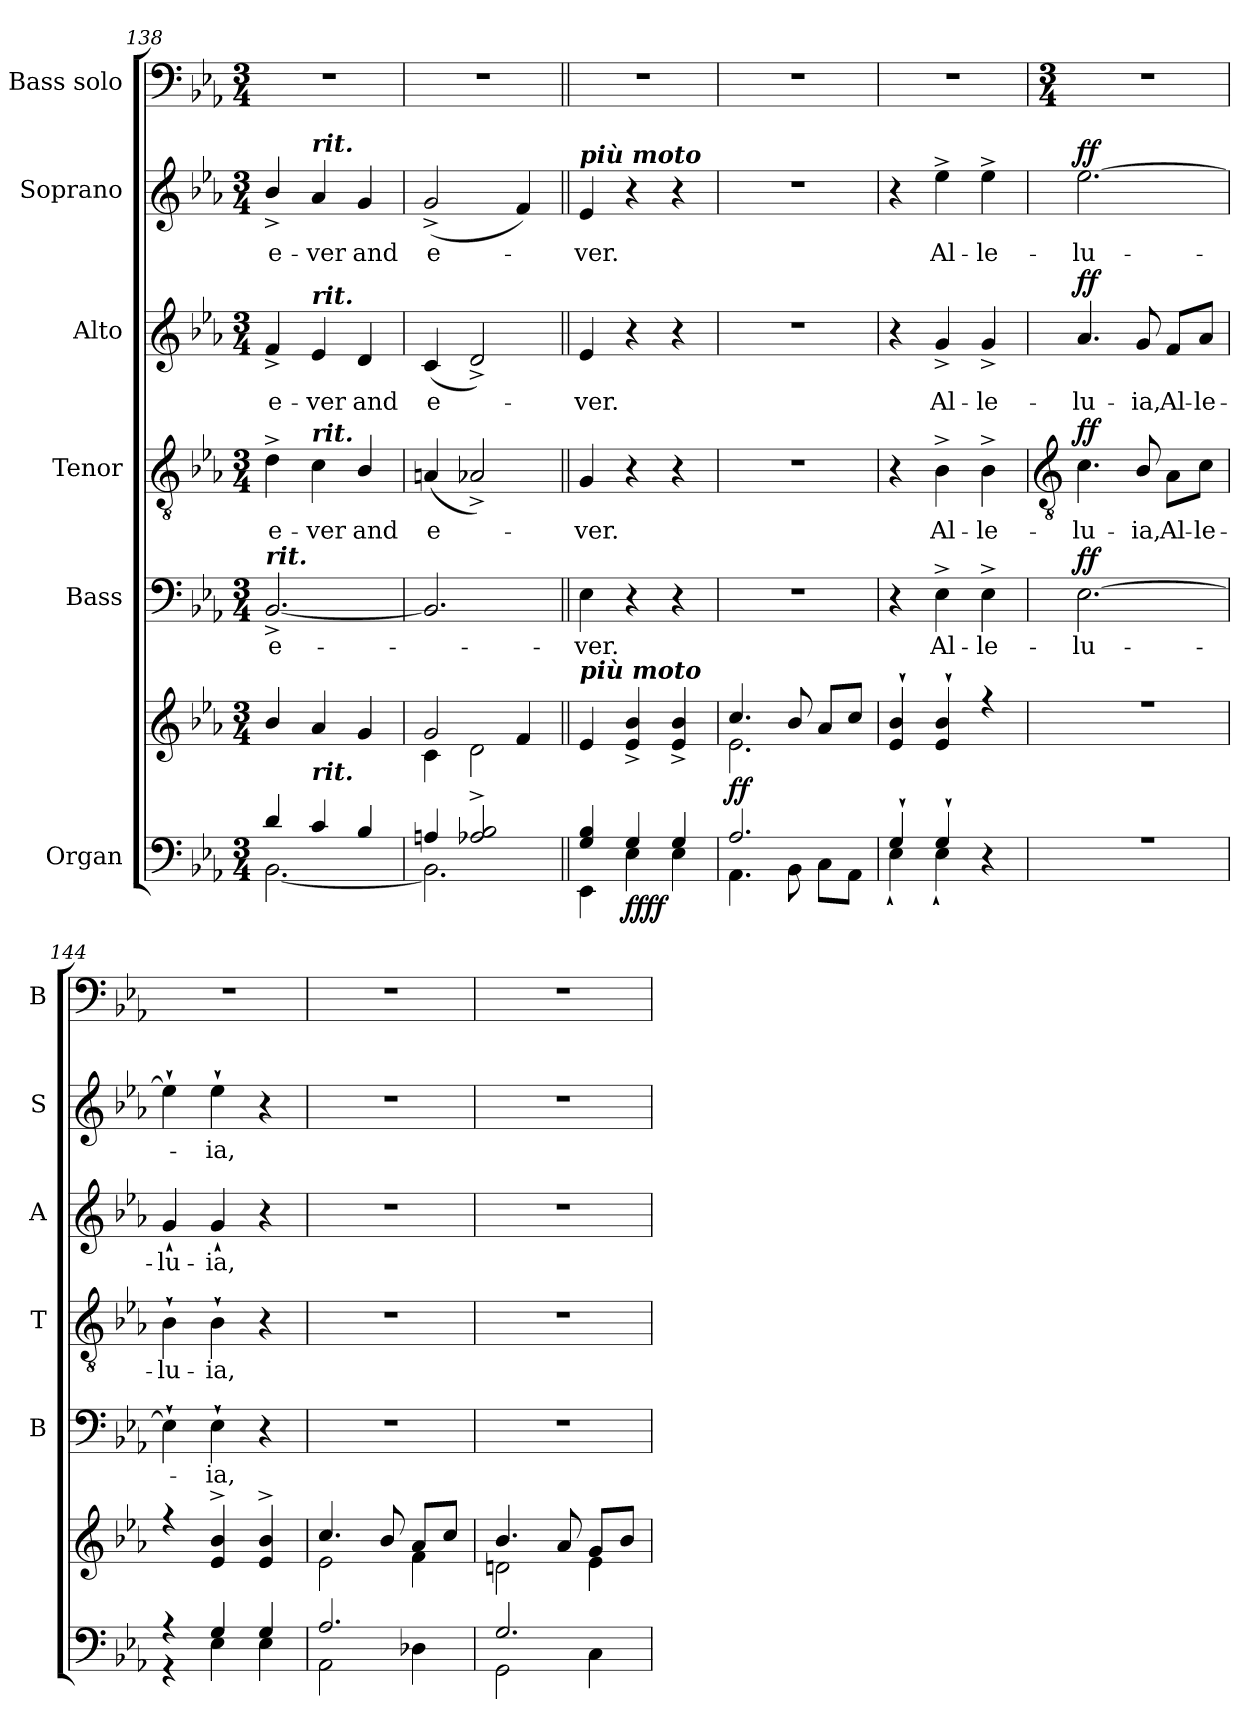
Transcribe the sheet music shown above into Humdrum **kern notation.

**kern	**kern	**dynam	**kern	**text	**dynam	**kern	**text	**dynam	**kern	**text	**dynam	**kern	**text	**dynam	**kern
*part6	*part6	*part6	*part5	*part5	*part5	*part4	*part4	*part4	*part3	*part3	*part3	*part2	*part2	*part2	*part1
*staff7	*staff6	*staff6/7	*staff5	*staff5	*staff5	*staff4	*staff4	*staff4	*staff3	*staff3	*staff3	*staff2	*staff2	*staff2	*staff1
*I"Organ	*	*	*I"Bass	*	*	*I"Tenor	*	*	*I"Alto	*	*	*I"Soprano	*	*	*I"Bass solo
*	*	*	*I'B	*	*	*I'T	*	*	*I'A	*	*	*I'S	*	*	*I'B
*clefF4	*clefG2	*	*clefF4	*	*	*clefGv2	*	*	*clefG2	*	*	*clefG2	*	*	*clefF4
*k[b-e-a-]	*k[b-e-a-]	*	*k[b-e-a-]	*	*	*k[b-e-a-]	*	*	*k[b-e-a-]	*	*	*k[b-e-a-]	*	*	*k[b-e-a-]
*E-:	*E-:	*	*E-:	*	*	*E-:	*	*	*E-:	*	*	*E-:	*	*	*E-:
*M3/4	*M3/4	*	*M3/4	*	*	*M3/4	*	*	*M3/4	*	*	*M3/4	*	*	*M3/4
=138	=138	=138	=138	=138	=138	=138	=138	=138	=138	=138	=138	=138	=138	=138	=138
*^	*^	*	*	*	*	*	*	*	*	*	*	*	*	*	*
!	!	!	!	!	!LO:TX:a:Bi:t=rit.	!	!	!	!	!	!	!	!	!	!	!	!
!	!	!	!	!	!	!LO:LY:b	!	!	!LO:LY:b	!	!	!LO:LY:b	!	!	!LO:LY:b	!	!
4d/	[2.BB-\	4b-/	2.ryy	.	[2.BB-^	e-	.	4d^	e-	.	4f^	e-	.	4b-^/	e-	.	2.r
!	!	!	!	!	!	!	!	!	!	!	!	!	!	!LO:TX:a:Bi:t=rit.	!	!	!
!	!	!	!	!	!	!	!	!	!	!	!LO:TX:a:Bi:t=rit.	!	!	!	!	!	!
!	!	!	!	!	!	!	!	!LO:TX:a:Bi:t=rit.	!	!	!	!	!	!	!	!	!
!	!	!LO:TX:b:Bi:t=rit.	!	!	!	!	!	!	!	!	!	!	!	!	!	!	!
!	!	!	!	!	!	!	!	!	!LO:LY:b	!	!	!LO:LY:b	!	!	!LO:LY:b	!	!
4c/	.	4a-	.	.	.	.	.	4c	-ver	.	4e-	-ver	.	4a-	-ver	.	.
!	!	!	!	!	!	!	!	!	!LO:LY:b	!	!	!LO:LY:b	!	!	!LO:LY:b	!	!
4B-/	.	4g	.	.	.	.	.	4B-/	and	.	4d	and	.	4g	and	.	.
=139	=139	=139	=139	=139	=139	=139	=139	=139	=139	=139	=139	=139	=139	=139	=139	=139	=139
!	!	!	!	!	!	!	!	!	!LO:LY:b	!	!	!LO:LY:b	!	!	!LO:LY:b	!	!
4An/	2.BB-\]	2g	4c\	.	2.BB-]	.	.	(<4An	e-	.	(<4c	e-	.	(<2g^	e-	.	2.r
2A-X/^ 2B-/^	.	.	2d\	.	.	.	.	2A-X^)	.	.	2d^)	.	.	.	.	.	.
.	.	4f	.	.	.	.	.	.	.	.	.	.	.	4f)	.	.	.
=140||	=140||	=140||	=140||	=140||	=140||	=140||	=140||	=140||	=140||	=140||	=140||	=140||	=140||	=140||	=140||	=140||	=140||
!	!	!	!	!	!	!	!	!	!	!	!	!	!	!LO:TX:a:Bi:t=più moto	!	!	!
!	!	!LO:TX:a:Bi:t=più moto	!	!	!	!	!	!	!	!	!	!	!	!	!	!	!
!	!	!	!	!	!	!LO:LY:b	!	!	!LO:LY:b	!	!	!LO:LY:b	!	!	!LO:LY:b	!	!
4G/ 4B-/	4EE-\	4e-	4ryy	.	4E-	ver.	.	4G	ver.	.	4e-	ver.	.	4e-	ver.	.	2.r
!	!	!	!	!LO:DY:b=2	!	!	!	!	!	!	!	!	!	!	!	!	!
!	!	!	!	!LO:DY:n=1:b	!	!	!	!	!	!	!	!	!	!	!	!	!
4G/	4E-\	2ryy	4e-/^ 4b-/^	ff ff	4r	.	.	4r	.	.	4r	.	.	4r	.	.	.
4G/	4E-\	.	4e-/^ 4b-/^	.	4r	.	.	4r	.	.	4r	.	.	4r	.	.	.
=141	=141	=141	=141	=141	=141	=141	=141	=141	=141	=141	=141	=141	=141	=141	=141	=141	=141
!	!	!	!	!LO:DY:b	!LO:N:vis=1	!	!	!LO:N:vis=1	!	!	!LO:N:vis=1	!	!	!LO:N:vis=1	!	!	!
2.A-/	4.AA-\	4.cc/	2.e-\	ff	2.r	.	.	2.r	.	.	2.r	.	.	2.r	.	.	2.r
.	8BB-\	8b-/	.	.	.	.	.	.	.	.	.	.	.	.	.	.	.
.	8C\L	8a-/L	.	.	.	.	.	.	.	.	.	.	.	.	.	.	.
.	8AA-\J	8cc/J	.	.	.	.	.	.	.	.	.	.	.	.	.	.	.
=142	=142	=142	=142	=142	=142	=142	=142	=142	=142	=142	=142	=142	=142	=142	=142	=142	=142
4G`/	4E-`\	4e-` 4b-`	2.ryy	.	4r	.	.	4r	.	.	4r	.	.	4r	.	.	2.r
!	!	!	!	!	!	!LO:LY:b	!	!	!LO:LY:b	!	!	!LO:LY:b	!	!	!LO:LY:b	!	!
4G`/	4E-`\	4e-` 4b-`	.	.	4E-^	Al-	.	4B-^	Al-	.	4g^	Al-	.	4ee-^	Al-	.	.
!	!	!	!	!	!	!LO:LY:b	!	!	!LO:LY:b	!	!	!LO:LY:b	!	!	!LO:LY:b	!	!
4r	4ryy	4r	.	.	4E-^	-le-	.	4B-^	-le-	.	4g^	-le-	.	4ee-^	-le-	.	.
!!LO:LB:g=z
=143	=143	=143	=143	=143	=143	=143	=143	=143	=143	=143	=143	=143	=143	=143	=143	=143	=143
*	*	*	*	*	*	*	*	*clefGv2	*	*	*	*	*	*	*	*	*
*	*	*	*	*	*	*	*	*	*	*	*	*	*	*	*	*	*M3/4
!LO:N:vis=1	!	!LO:N:vis=1	!	!	!	!LO:LY:b	!LO:DY:b	!	!LO:LY:b	!LO:DY:b	!	!LO:LY:b	!LO:DY:b	!	!LO:LY:b	!LO:DY:b	!
2.r	2.ryy	2.r	2.ryy	.	[2.E-	lu-	ff	4.c	lu-	ff	4.a-	lu-	ff	[2.ee-	lu-	ff	2.r
!	!	!	!	!	!	!	!	!	!LO:LY:b	!	!	!LO:LY:b	!	!	!	!	!
.	.	.	.	.	.	.	.	8B-/	-ia,	.	8g	-ia,	.	.	.	.	.
!	!	!	!	!	!	!	!	!	!LO:LY:b	!	!	!LO:LY:b	!	!	!	!	!
.	.	.	.	.	.	.	.	8A-\L	Al-	.	8f/L	Al-	.	.	.	.	.
!	!	!	!	!	!	!	!	!	!LO:LY:b	!	!	!LO:LY:b	!	!	!	!	!
.	.	.	.	.	.	.	.	8c\J	-le-	.	8a-/J	-le-	.	.	.	.	.
=144	=144	=144	=144	=144	=144	=144	=144	=144	=144	=144	=144	=144	=144	=144	=144	=144	=144
!	!	!	!	!	!	!	!	!	!LO:LY:b	!	!	!LO:LY:b	!	!	!	!	!
4r	4r	4r	2.ryy	.	4E-`]	.	.	4B-`	-lu-	.	4g`	-lu-	.	4ee-`]	.	.	2.r
!	!	!	!	!	!	!LO:LY:b	!	!	!LO:LY:b	!	!	!LO:LY:b	!	!	!LO:LY:b	!	!
4G/	4E-\	4e-^ 4b-^	.	.	4E-`	ia,	.	4B-`	-ia,	.	4g`	-ia,	.	4ee-`	ia,	.	.
4G/	4E-\	4e-^ 4b-^	.	.	4r	.	.	4r	.	.	4r	.	.	4r	.	.	.
=145	=145	=145	=145	=145	=145	=145	=145	=145	=145	=145	=145	=145	=145	=145	=145	=145	=145
!	!	!	!	!	!LO:N:vis=1	!	!	!LO:N:vis=1	!	!	!LO:N:vis=1	!	!	!LO:N:vis=1	!	!	!
2.A-/	2AA-\	4.cc/	2e-\	.	2.r	.	.	2.r	.	.	2.r	.	.	2.r	.	.	2.r
.	.	8b-/	.	.	.	.	.	.	.	.	.	.	.	.	.	.	.
.	4D-X\	8a-/L	4f\	.	.	.	.	.	.	.	.	.	.	.	.	.	.
.	.	8cc/J	.	.	.	.	.	.	.	.	.	.	.	.	.	.	.
=146	=146	=146	=146	=146	=146	=146	=146	=146	=146	=146	=146	=146	=146	=146	=146	=146	=146
!	!	!	!	!	!LO:N:vis=1	!	!	!LO:N:vis=1	!	!	!LO:N:vis=1	!	!	!LO:N:vis=1	!	!	!
2.G/	2GG\	4.b-/	2dn\	.	2.r	.	.	2.r	.	.	2.r	.	.	2.r	.	.	2.r
.	.	8a-	.	.	.	.	.	.	.	.	.	.	.	.	.	.	.
.	4C\	8gL	4e-\	.	.	.	.	.	.	.	.	.	.	.	.	.	.
.	.	8b-J	.	.	.	.	.	.	.	.	.	.	.	.	.	.	.
*v	*v	*	*	*	*	*	*	*	*	*	*	*	*	*	*	*	*
*	*v	*v	*	*	*	*	*	*	*	*	*	*	*	*	*	*
=	=	=	=	=	=	=	=	=	=	=	=	=	=	=	=
*-	*-	*-	*-	*-	*-	*-	*-	*-	*-	*-	*-	*-	*-	*-	*-
